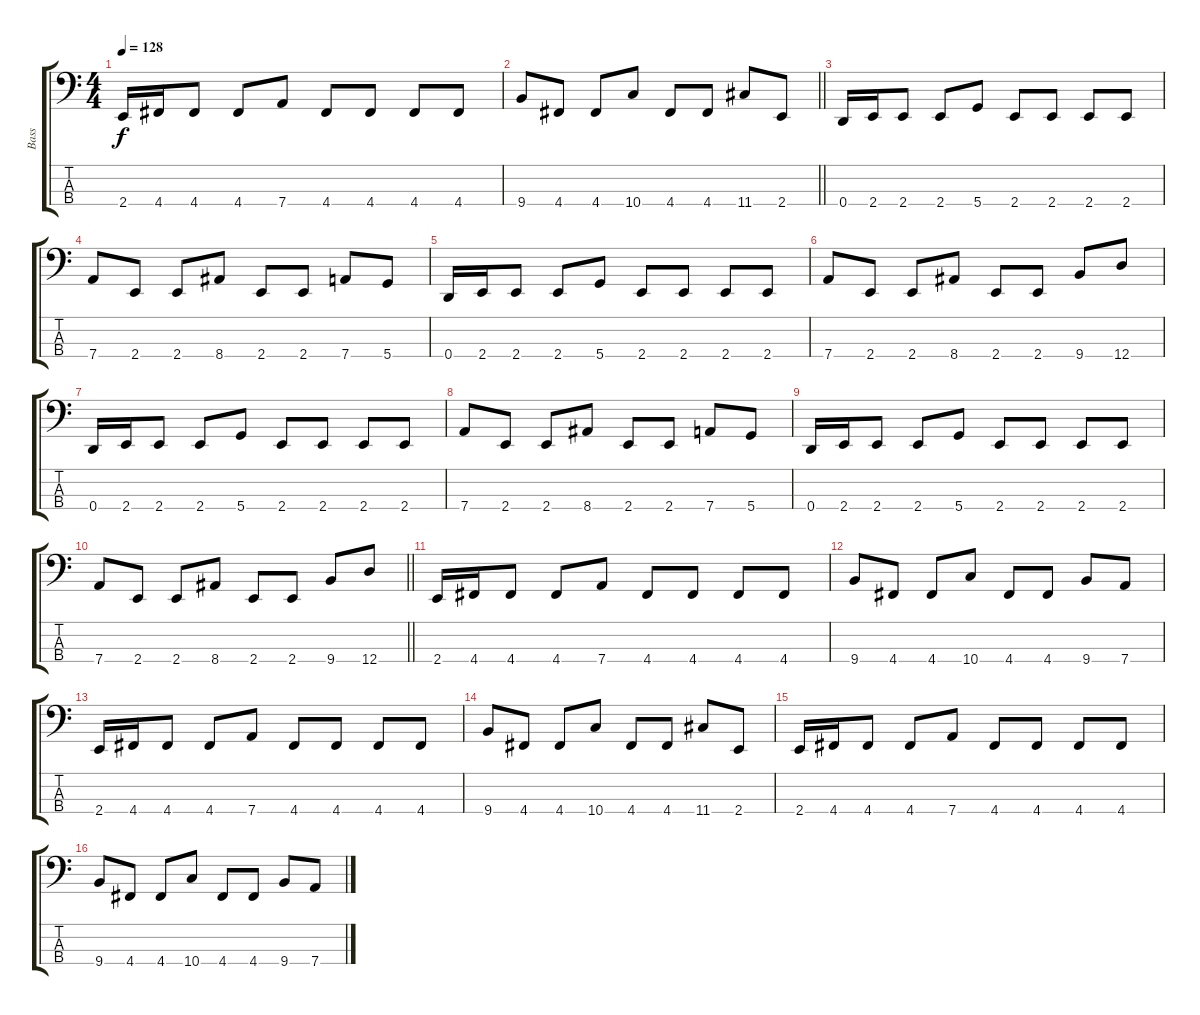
\track ("Bass" "Bass") {instrument electricbassfinger}
\staff {score tabs}
\tuning (G2 D2 A1 D1) {hide}
\ts (4 4)
\tempo 128
\clef f4
\ks c
2.4.16{dy f} 4.4.16 4.4.8 4.4.8 7.4.8 4.4.8 4.4.8 4.4.8 4.4.8 |
\barLineRight lightlight
9.4.8 4.4.8 4.4.8 10.4.8 4.4.8 4.4.8 11.4.8 2.4.8 |
\section ("" "")
0.4.16 2.4.16 2.4.8 2.4.8 5.4.8 2.4.8 2.4.8 2.4.8 2.4.8 |
7.4.8 2.4.8 2.4.8 8.4.8 2.4.8 2.4.8 7.4.8 5.4.8 |
0.4.16 2.4.16 2.4.8 2.4.8 5.4.8 2.4.8 2.4.8 2.4.8 2.4.8 |
7.4.8 2.4.8 2.4.8 8.4.8 2.4.8 2.4.8 9.4.8 12.4.8 |
0.4.16 2.4.16 2.4.8 2.4.8 5.4.8 2.4.8 2.4.8 2.4.8 2.4.8 |
7.4.8 2.4.8 2.4.8 8.4.8 2.4.8 2.4.8 7.4.8 5.4.8 |
0.4.16 2.4.16 2.4.8 2.4.8 5.4.8 2.4.8 2.4.8 2.4.8 2.4.8 |
\barLineRight lightlight
7.4.8 2.4.8 2.4.8 8.4.8 2.4.8 2.4.8 9.4.8 12.4.8 |
\section ("" "")
2.4.16 4.4.16 4.4.8 4.4.8 7.4.8 4.4.8 4.4.8 4.4.8 4.4.8 |
9.4.8 4.4.8 4.4.8 10.4.8 4.4.8 4.4.8 9.4.8 7.4.8 |
2.4.16 4.4.16 4.4.8 4.4.8 7.4.8 4.4.8 4.4.8 4.4.8 4.4.8 |
9.4.8 4.4.8 4.4.8 10.4.8 4.4.8 4.4.8 11.4.8 2.4.8 |
2.4.16 4.4.16 4.4.8 4.4.8 7.4.8 4.4.8 4.4.8 4.4.8 4.4.8 |
9.4.8 4.4.8 4.4.8 10.4.8 4.4.8 4.4.8 9.4.8 7.4.8
